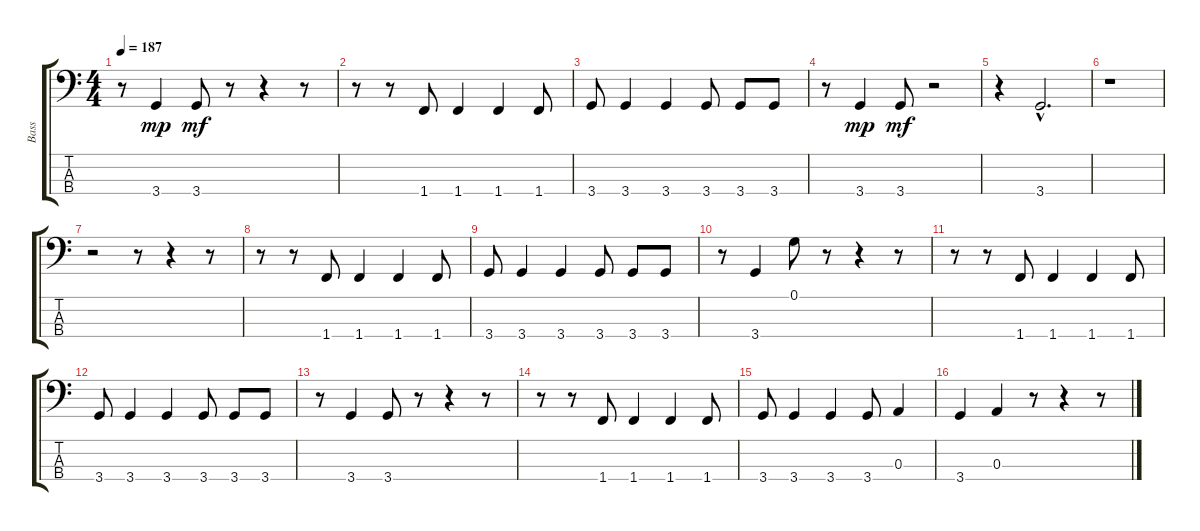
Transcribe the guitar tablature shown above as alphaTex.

\track ("Bass" "Bass") {instrument electricbassfinger}
\staff {score tabs}
\tuning (G2 D2 A1 E1) {hide}
\ts (4 4)
\tempo 187
\clef f4
\ks c
r.8{dy mf} 3.4.4{dy mp} 3.4.8{dy mf} r.8 r.4 r.8 |
r.8 r.8 1.4.8 1.4.4 1.4.4 1.4.8 |
3.4.8 3.4.4 3.4.4 3.4.8 3.4.8 3.4.8 |
r.8 3.4.4{dy mp} 3.4.8{dy mf} r.2 |
r.4 3.4{hac}.2{d} |
r.1 |
r.2 r.8 r.4 r.8 |
r.8 r.8 1.4.8 1.4.4 1.4.4 1.4.8 |
3.4.8 3.4.4 3.4.4 3.4.8 3.4.8 3.4.8 |
r.8 3.4.4 0.1.8 r.8 r.4 r.8 |
r.8 r.8 1.4.8 1.4.4 1.4.4 1.4.8 |
3.4.8 3.4.4 3.4.4 3.4.8 3.4.8 3.4.8 |
r.8 3.4.4 3.4.8 r.8 r.4 r.8 |
r.8 r.8 1.4.8 1.4.4 1.4.4 1.4.8 |
3.4.8 3.4.4 3.4.4 3.4.8 0.3.4 |
3.4.4 0.3.4 r.8 r.4 r.8
